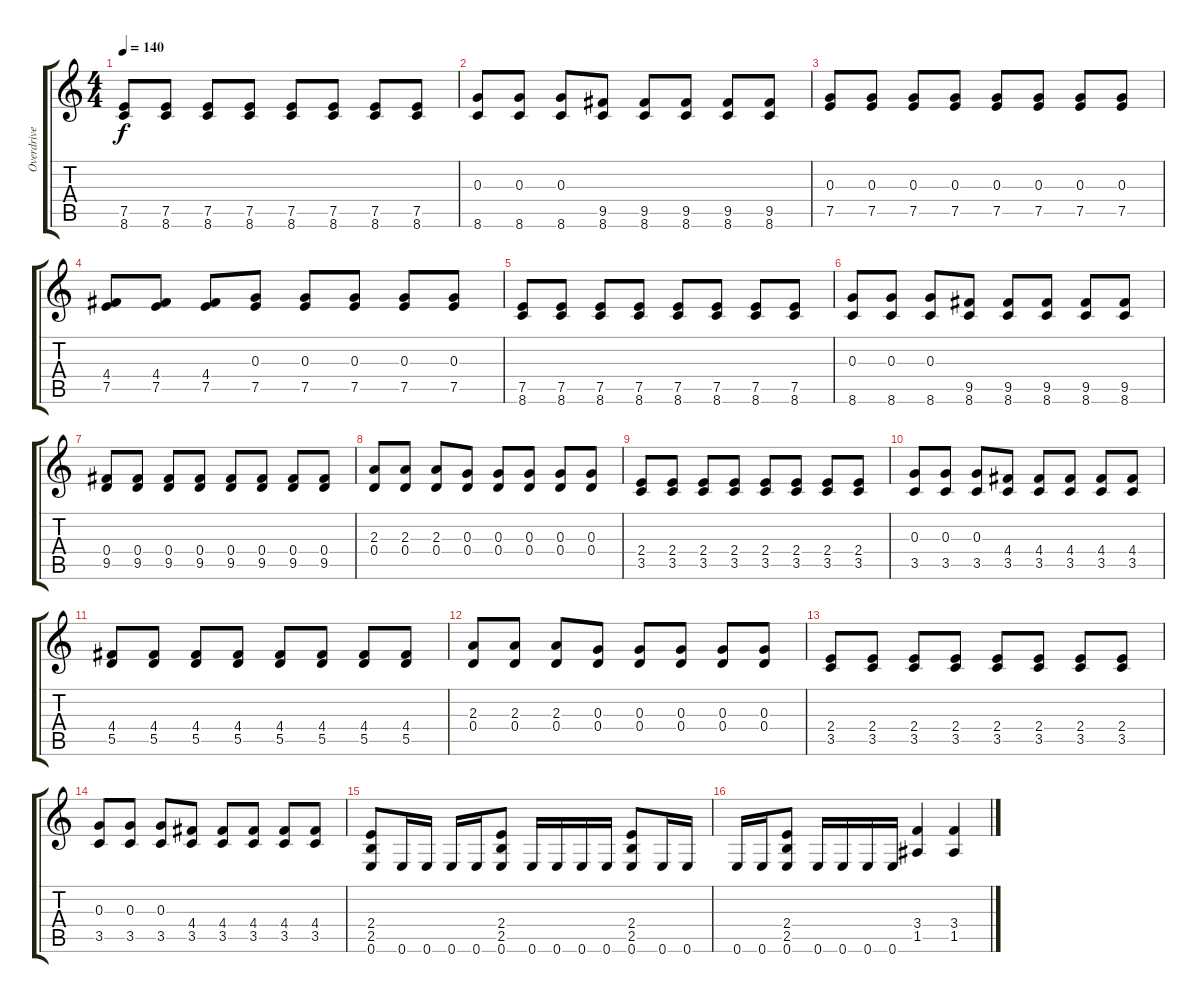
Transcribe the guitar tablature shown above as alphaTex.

\track ("Overdrive" "Overdrive") {instrument overdrivenguitar}
\staff {score tabs}
\tuning (E4 B3 G3 D3 A2 E2) {hide}
\ts (4 4)
\tempo 140
\clef g2
\ks c
(7.5 8.6).8{dy f} (7.5 8.6).8 (7.5 8.6).8 (7.5 8.6).8 (7.5 8.6).8 (7.5 8.6).8 (7.5 8.6).8 (7.5 8.6).8 |
(0.3 8.6).8 (0.3 8.6).8 (0.3 8.6).8 (9.5 8.6).8 (9.5 8.6).8 (9.5 8.6).8 (9.5 8.6).8 (9.5 8.6).8 |
(0.3 7.5).8 (0.3 7.5).8 (0.3 7.5).8 (0.3 7.5).8 (0.3 7.5).8 (0.3 7.5).8 (0.3 7.5).8 (0.3 7.5).8 |
(4.4 7.5).8 (4.4 7.5).8 (4.4 7.5).8 (0.3 7.5).8 (0.3 7.5).8 (0.3 7.5).8 (0.3 7.5).8 (0.3 7.5).8 |
(7.5 8.6).8 (7.5 8.6).8 (7.5 8.6).8 (7.5 8.6).8 (7.5 8.6).8 (7.5 8.6).8 (7.5 8.6).8 (7.5 8.6).8 |
(0.3 8.6).8 (0.3 8.6).8 (0.3 8.6).8 (9.5 8.6).8 (9.5 8.6).8 (9.5 8.6).8 (9.5 8.6).8 (9.5 8.6).8 |
(0.4 9.5).8 (0.4 9.5).8 (0.4 9.5).8 (0.4 9.5).8 (0.4 9.5).8 (0.4 9.5).8 (0.4 9.5).8 (0.4 9.5).8 |
(2.3 0.4).8 (2.3 0.4).8 (2.3 0.4).8 (0.3 0.4).8 (0.3 0.4).8 (0.3 0.4).8 (0.3 0.4).8 (0.3 0.4).8 |
(2.4 3.5).8 (2.4 3.5).8 (2.4 3.5).8 (2.4 3.5).8 (2.4 3.5).8 (2.4 3.5).8 (2.4 3.5).8 (2.4 3.5).8 |
(0.3 3.5).8 (0.3 3.5).8 (0.3 3.5).8 (4.4 3.5).8 (4.4 3.5).8 (4.4 3.5).8 (4.4 3.5).8 (4.4 3.5).8 |
(4.4 5.5).8 (4.4 5.5).8 (4.4 5.5).8 (4.4 5.5).8 (4.4 5.5).8 (4.4 5.5).8 (4.4 5.5).8 (4.4 5.5).8 |
(2.3 0.4).8 (2.3 0.4).8 (2.3 0.4).8 (0.3 0.4).8 (0.3 0.4).8 (0.3 0.4).8 (0.3 0.4).8 (0.3 0.4).8 |
(2.4 3.5).8 (2.4 3.5).8 (2.4 3.5).8 (2.4 3.5).8 (2.4 3.5).8 (2.4 3.5).8 (2.4 3.5).8 (2.4 3.5).8 |
(0.3 3.5).8 (0.3 3.5).8 (0.3 3.5).8 (4.4 3.5).8 (4.4 3.5).8 (4.4 3.5).8 (4.4 3.5).8 (4.4 3.5).8 |
(2.4 2.5 0.6).8 0.6.16 0.6.16 0.6.16 0.6.16 (2.4 2.5 0.6).8 0.6.16 0.6.16 0.6.16 0.6.16 (2.4 2.5 0.6).8 0.6.16 0.6.16 |
0.6.16 0.6.16 (2.4 2.5 0.6).8 0.6.16 0.6.16 0.6.16 0.6.16 (3.4 1.5).4 (3.4 1.5).4
